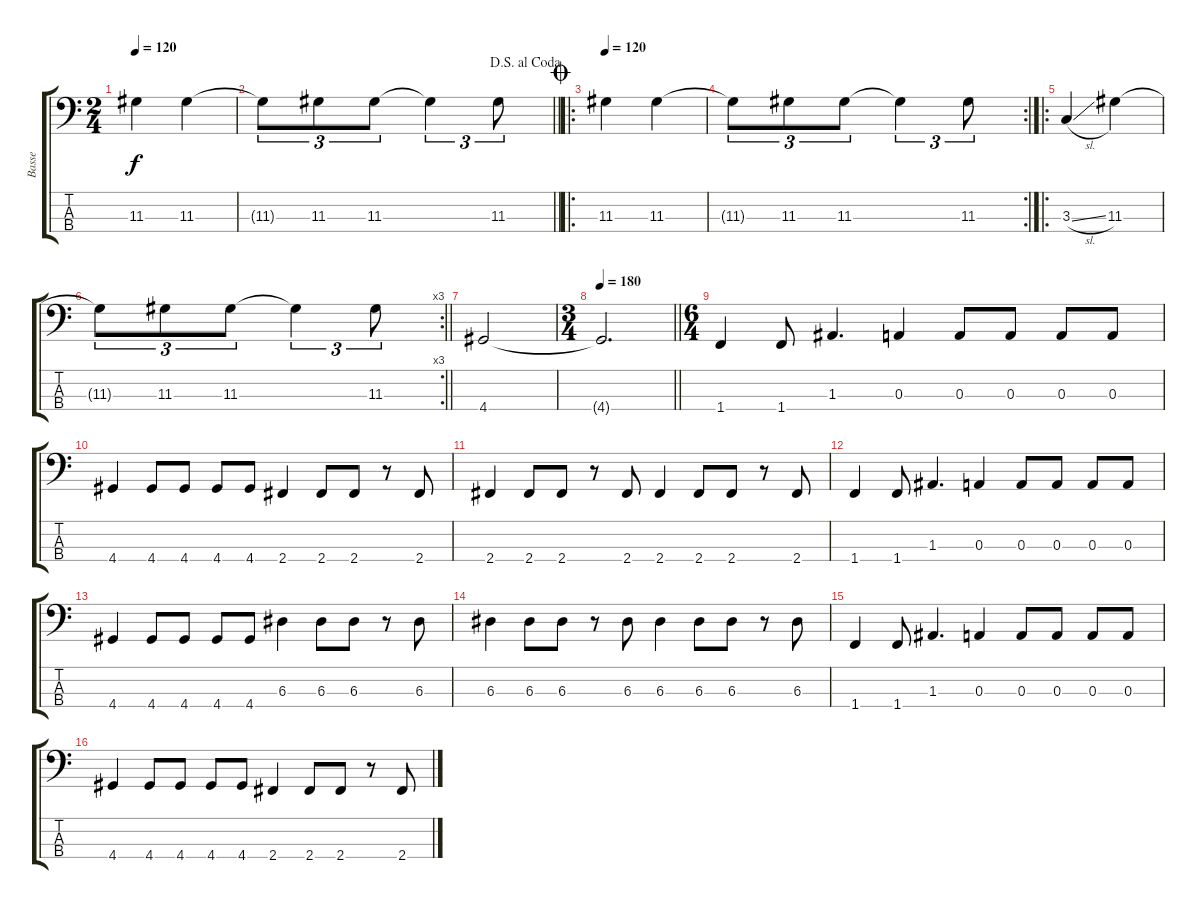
\track ("Basse" "Basse") {instrument electricbasspick}
\staff {score tabs}
\tuning (G2 D2 A1 E1) {hide}
\ts (2 4)
\tempo 120
\clef f4
\ks c
11.3.4{dy f} 11.3.4 |
\jump dalsegnoalcoda
\barLineRight lightlight
11.3{t}.8{tu (3 2)} 11.3.8{tu (3 2)} 11.3.8{tu (3 2)} 11.3{t}.4{tu (3 2)} 11.3.8{tu (3 2)} |
\ro
\jump coda
\tempo 120
11.3.4 11.3.4 |
\rc 2
11.3{t}.8{tu (3 2)} 11.3.8{tu (3 2)} 11.3.8{tu (3 2)} 11.3{t}.4{tu (3 2)} 11.3.8{tu (3 2)} |
\ro
3.3{sl}.4 11.3.4 |
\rc 3
\barLineRight lightlight
11.3{t}.8{tu (3 2)} 11.3.8{tu (3 2)} 11.3.8{tu (3 2)} 11.3{t}.4{tu (3 2)} 11.3.8{tu (3 2)} |
4.4.2 |
\ts (3 4)
\tempo 180
\barLineRight lightlight
4.4{t}.2{d} |
\ts (6 4)
1.4.4 1.4.8 1.3.4{d} 0.3.4 0.3.8 0.3.8 0.3.8 0.3.8 |
4.4.4 4.4.8 4.4.8 4.4.8 4.4.8 2.4.4 2.4.8 2.4.8 r.8 2.4.8 |
2.4.4 2.4.8 2.4.8 r.8 2.4.8 2.4.4 2.4.8 2.4.8 r.8 2.4.8 |
1.4.4 1.4.8 1.3.4{d} 0.3.4 0.3.8 0.3.8 0.3.8 0.3.8 |
4.4.4 4.4.8 4.4.8 4.4.8 4.4.8 6.3.4 6.3.8 6.3.8 r.8 6.3.8 |
6.3.4 6.3.8 6.3.8 r.8 6.3.8 6.3.4 6.3.8 6.3.8 r.8 6.3.8 |
1.4.4 1.4.8 1.3.4{d} 0.3.4 0.3.8 0.3.8 0.3.8 0.3.8 |
4.4.4 4.4.8 4.4.8 4.4.8 4.4.8 2.4.4 2.4.8 2.4.8 r.8 2.4.8
